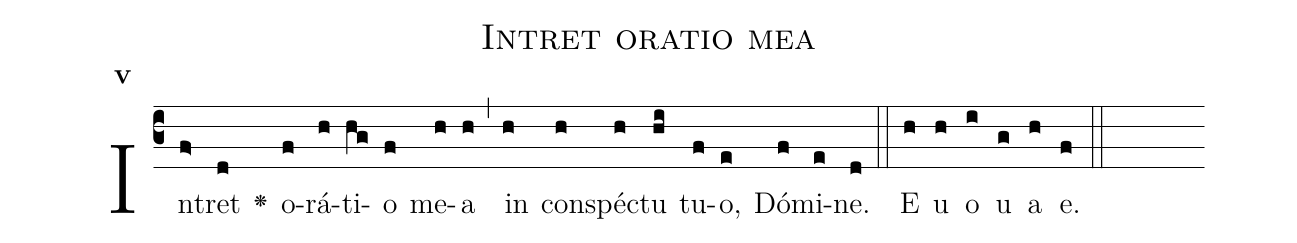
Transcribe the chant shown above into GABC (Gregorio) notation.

name:Intret oratio mea;
office-part:Antiphona;
mode:5;
%%
initial-style: 1;
name: Intret oratio mea;
book: Antiphonae & Responsoria/Tomus III, p. 98;
occasion: Psalterium Hebdomada IV Feria III;
office-part: Hora media Ant 2;
user-notes: ;
commentary: ;
annotation: 5a;
centering-scheme: english;
fontsize: 12;
font: OFLSortsMillGoudy;
height: 11;
width: 4.5;
%%
(c3)In(f>)tret(d) <v>\greheightstar</v>() o(f)rá(h)ti(hg)o(f) me(h)a(h) (,) in(h) con(h)spé(h)ctu(hi) tu(f)o,(e) Dó(f)mi(e)ne.(d) (::)
E(h) u(h) o(i) u(g) a(h) e.(f) (::)
